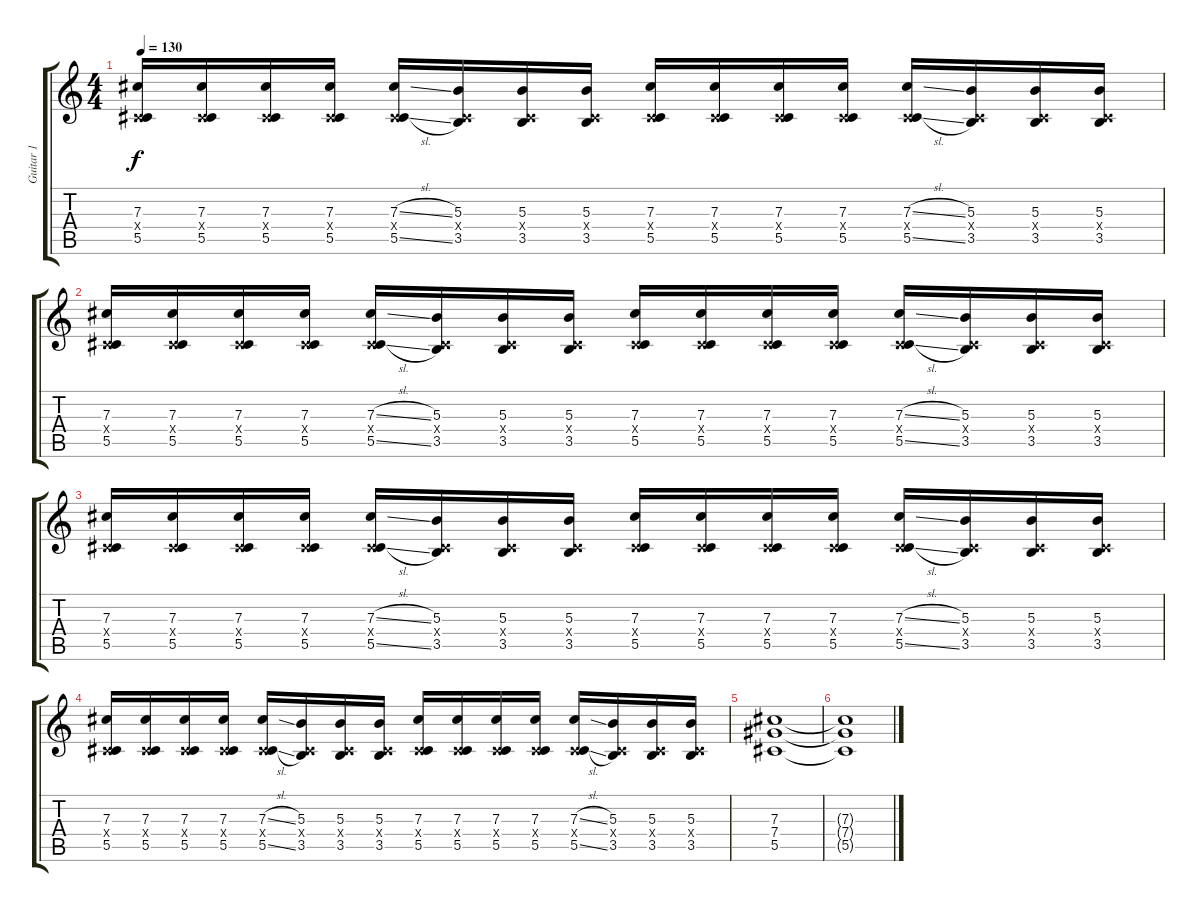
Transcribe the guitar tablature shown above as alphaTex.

\track ("Guitar 1" "Guitar 1") {instrument overdrivenguitar}
\staff {score tabs}
\tuning (Eb4 Bb3 Gb3 Db3 Ab2 Eb2) {hide}
\ts (4 4)
\tempo 130
\clef g2
\ks c
(7.3 0.4{x} 5.5).16{dy f} (7.3 0.4{x} 5.5).16 (7.3 0.4{x} 5.5).16 (7.3 0.4{x} 5.5).16 (7.3{sl} 0.4{x} 5.5{sl}).16 (5.3 0.4{x} 3.5).16 (5.3 0.4{x} 3.5).16 (5.3 0.4{x} 3.5).16 (7.3 0.4{x} 5.5).16 (7.3 0.4{x} 5.5).16 (7.3 0.4{x} 5.5).16 (7.3 0.4{x} 5.5).16 (7.3{sl} 0.4{x} 5.5{sl}).16 (5.3 0.4{x} 3.5).16 (5.3 0.4{x} 3.5).16 (5.3 0.4{x} 3.5).16 |
(7.3 0.4{x} 5.5).16 (7.3 0.4{x} 5.5).16 (7.3 0.4{x} 5.5).16 (7.3 0.4{x} 5.5).16 (7.3{sl} 0.4{x} 5.5{sl}).16 (5.3 0.4{x} 3.5).16 (5.3 0.4{x} 3.5).16 (5.3 0.4{x} 3.5).16 (7.3 0.4{x} 5.5).16 (7.3 0.4{x} 5.5).16 (7.3 0.4{x} 5.5).16 (7.3 0.4{x} 5.5).16 (7.3{sl} 0.4{x} 5.5{sl}).16 (5.3 0.4{x} 3.5).16 (5.3 0.4{x} 3.5).16 (5.3 0.4{x} 3.5).16 |
(7.3 0.4{x} 5.5).16 (7.3 0.4{x} 5.5).16 (7.3 0.4{x} 5.5).16 (7.3 0.4{x} 5.5).16 (7.3{sl} 0.4{x} 5.5{sl}).16 (5.3 0.4{x} 3.5).16 (5.3 0.4{x} 3.5).16 (5.3 0.4{x} 3.5).16 (7.3 0.4{x} 5.5).16 (7.3 0.4{x} 5.5).16 (7.3 0.4{x} 5.5).16 (7.3 0.4{x} 5.5).16 (7.3{sl} 0.4{x} 5.5{sl}).16 (5.3 0.4{x} 3.5).16 (5.3 0.4{x} 3.5).16 (5.3 0.4{x} 3.5).16 |
(7.3 0.4{x} 5.5).16 (7.3 0.4{x} 5.5).16 (7.3 0.4{x} 5.5).16 (7.3 0.4{x} 5.5).16 (7.3{sl} 0.4{x} 5.5{sl}).16 (5.3 0.4{x} 3.5).16 (5.3 0.4{x} 3.5).16 (5.3 0.4{x} 3.5).16 (7.3 0.4{x} 5.5).16 (7.3 0.4{x} 5.5).16 (7.3 0.4{x} 5.5).16 (7.3 0.4{x} 5.5).16 (7.3{sl} 0.4{x} 5.5{sl}).16 (5.3 0.4{x} 3.5).16 (5.3 0.4{x} 3.5).16 (5.3 0.4{x} 3.5).16 |
(7.3 7.4 5.5).1 |
(7.3{t} 7.4{t} 5.5{t}).1
